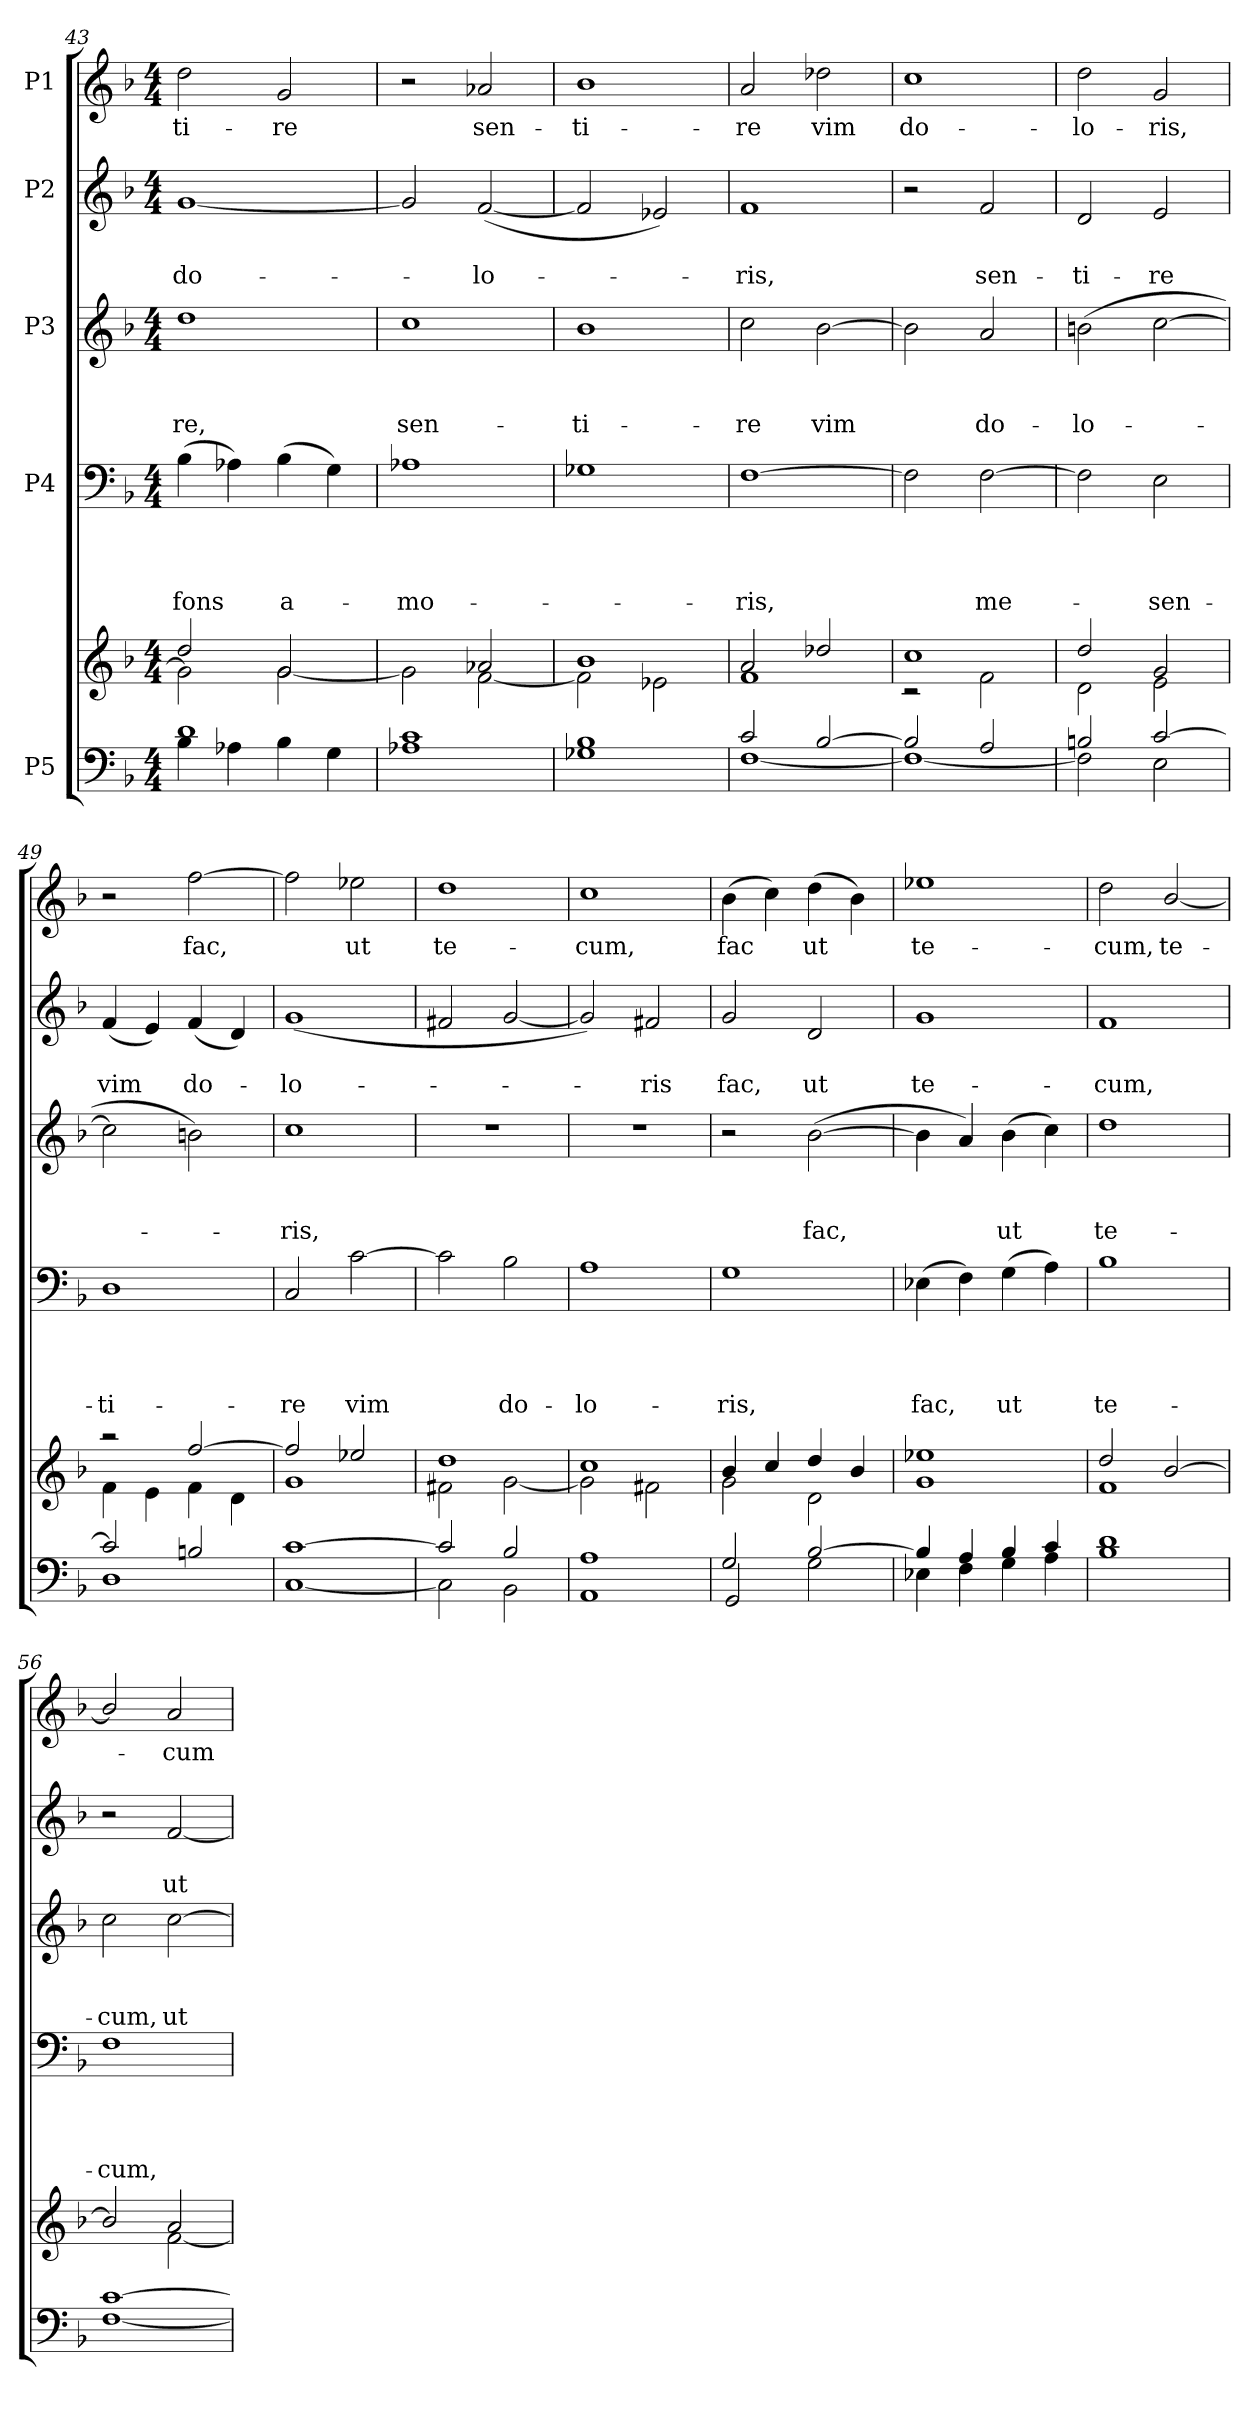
**kern	**kern	**kern	**text	**text	**text	**text	**kern	**text	**text	**text	**kern	**text	**text	**kern	**text
*part5	*part5	*part4	*part4	*part4	*part4	*part4	*part3	*part3	*part3	*part3	*part2	*part2	*part2	*part1	*part1
*staff6	*staff5	*staff4	*staff4	*staff4	*staff4	*staff4	*staff3	*staff3	*staff3	*staff3	*staff2	*staff2	*staff2	*staff1	*staff1
*I"P5	*	*I"P4	*	*	*	*	*I"P3	*	*	*	*I"P2	*	*	*I"P1	*
*clefF4	*clefG2	*clefF4	*	*	*	*	*clefG2	*	*	*	*clefG2	*	*	*clefG2	*
*	*	*	*	*	*	*	*ITrd7c12	*	*	*	*	*	*	*	*
*k[b-]	*k[b-]	*k[b-]	*	*	*	*	*k[b-]	*	*	*	*k[b-]	*	*	*k[b-]	*
*F:	*F:	*F:	*	*	*	*	*F:	*	*	*	*F:	*	*	*F:	*
*M4/4	*M4/4	*M4/4	*	*	*	*	*M4/4	*	*	*	*M4/4	*	*	*M4/4	*
=43	=43	=43	=43	=43	=43	=43	=43	=43	=43	=43	=43	=43	=43	=43	=43
*^	*^	*	*	*	*	*	*	*	*	*	*	*	*	*	*
!	!	!	!	!	!	!	!	!LO:LY:b	!	!	!	!LO:LY:b	!	!	!LO:LY:b	!	!LO:LY:b
1d	4B-\	2dd/	2g\]	(>4B-\	.	.	.	fons	1d	.	.	-re,	[<1g	.	do-	2dd\	-ti-
.	4A-X\	.	.	4A-X\)	.	.	.	.	.	.	.	.	.	.	.	.	.
!	!	!	!	!	!	!	!	!LO:LY:b	!	!	!	!	!	!	!	!	!LO:LY:b
.	4B-\	2g/	[<2g\	(>4B-\	.	.	.	a-	.	.	.	.	.	.	.	2g/	-re
.	4G\	.	.	4G\)	.	.	.	.	.	.	.	.	.	.	.	.	.
=44	=44	=44	=44	=44	=44	=44	=44	=44	=44	=44	=44	=44	=44	=44	=44	=44	=44
!	!	!	!	!	!	!	!	!LO:LY:b	!	!	!	!LO:LY:b	!	!	!	!	!
1c	1A-X	2ryy	2g\]	1A-X	.	.	.	-mo-	1c	.	.	sen-	2g/]	.	.	2r	.
!	!	!	!	!	!	!	!	!	!	!	!	!	!	!	!LO:LY:b	!	!LO:LY:b
.	.	2a-X/	[<2f\	.	.	.	.	.	.	.	.	.	(<[<2f/	.	-lo-	2a-X/	sen-
=45	=45	=45	=45	=45	=45	=45	=45	=45	=45	=45	=45	=45	=45	=45	=45	=45	=45
!	!	!	!	!	!	!	!	!	!	!	!	!LO:LY:b	!	!	!	!	!LO:LY:b
1B-	1G-X	1b-	2f\]	1G-X	.	.	.	.	1B-	.	.	-ti-	2f/]	.	.	1b-	-ti-
.	.	.	2e-X\	.	.	.	.	.	.	.	.	.	2e-X/)	.	.	.	.
!!LO:PB:g=z
=46	=46	=46	=46	=46	=46	=46	=46	=46	=46	=46	=46	=46	=46	=46	=46	=46	=46
!	!	!	!	!	!	!	!	!LO:LY:b	!	!	!	!LO:LY:b	!	!	!LO:LY:b	!	!LO:LY:b
2c/	[<1F	2a/	1f	[>1F	.	.	.	-ris,	2c\	.	.	-re	1f	.	-ris,	2a/	-re
!	!	!	!	!	!	!	!	!	!	!	!	!LO:LY:b	!	!	!	!	!LO:LY:b
[>2B-/	.	2dd-X/	.	.	.	.	.	.	[>2B-\	.	.	vim	.	.	.	2dd-X\	vim
=47	=47	=47	=47	=47	=47	=47	=47	=47	=47	=47	=47	=47	=47	=47	=47	=47	=47
!	!	!	!	!	!	!	!	!	!	!	!	!	!	!	!	!	!LO:LY:b
2B-/]	1F_	1cc	2rc	2F\]	.	.	.	.	2B-\]	.	.	.	2r	.	.	1cc	do-
!	!	!	!	!	!	!	!	!LO:LY:b	!	!	!	!LO:LY:b	!	!	!LO:LY:b	!	!
2A/	.	.	2f\	[>2F\	.	.	.	me-	2A/	.	.	do-	2f/	.	sen-	.	.
=48	=48	=48	=48	=48	=48	=48	=48	=48	=48	=48	=48	=48	=48	=48	=48	=48	=48
!	!	!	!	!	!	!	!	!	!	!	!	!LO:LY:b	!	!	!LO:LY:b	!	!LO:LY:b
2Bn/	2F\]	2dd/	2d\	2F\]	.	.	.	.	(>2Bn\	.	.	-lo-	2d/	.	-ti-	2dd\	-lo-
!	!	!	!	!	!	!	!	!LO:LY:b	!	!	!	!	!	!	!LO:LY:b	!	!LO:LY:b
[>2c/	2E\	2g/	2e\	2E\	.	.	.	-sen-	[>2c\	.	.	.	2e/	.	-re	2g/	-ris,
=49	=49	=49	=49	=49	=49	=49	=49	=49	=49	=49	=49	=49	=49	=49	=49	=49	=49
!	!	!	!	!	!	!	!	!LO:LY:b	!	!	!	!	!	!	!LO:LY:b	!	!
2c/]	1D	2raa	4f\	1D	.	.	.	-ti-	2c\]	.	.	.	(<4f/	.	vim	2r	.
.	.	.	4e\	.	.	.	.	.	.	.	.	.	4e/)	.	.	.	.
!	!	!	!	!	!	!	!	!	!	!	!	!	!	!	!LO:LY:b	!	!LO:LY:b
2Bn/	.	[>2ff/	4f\	.	.	.	.	.	2Bn\)	.	.	.	(<4f/	.	do-	[>2ff\	fac,
.	.	.	4d\	.	.	.	.	.	.	.	.	.	4d/)	.	.	.	.
=50	=50	=50	=50	=50	=50	=50	=50	=50	=50	=50	=50	=50	=50	=50	=50	=50	=50
!	!	!	!	!	!	!	!	!LO:LY:b	!	!	!	!LO:LY:b	!	!	!LO:LY:b	!	!
[>1c	[<1C	2ff/]	1g	2C/	.	.	.	-re	1c	.	.	-ris,	(<1g	.	-lo-	2ff\]	.
!	!	!	!	!	!	!	!	!LO:LY:b	!	!	!	!	!	!	!	!	!LO:LY:b
.	.	2ee-X/	.	[>2c\	.	.	.	vim	.	.	.	.	.	.	.	2ee-X\	ut
=51	=51	=51	=51	=51	=51	=51	=51	=51	=51	=51	=51	=51	=51	=51	=51	=51	=51
!	!	!	!	!	!	!	!	!	!	!	!	!	!	!	!	!	!LO:LY:b
2c/]	2C\]	1dd	2f#X\	2c\]	.	.	.	.	1r	.	.	.	2f#X/	.	.	1dd	te-
!	!	!	!	!	!	!	!	!LO:LY:b	!	!	!	!	!	!	!	!	!
2B-/	2BB-\	.	[<2g\	2B-\	.	.	.	do-	.	.	.	.	[<2g/	.	.	.	.
=52	=52	=52	=52	=52	=52	=52	=52	=52	=52	=52	=52	=52	=52	=52	=52	=52	=52
!	!	!	!	!	!	!	!	!LO:LY:b	!	!	!	!	!	!	!	!	!LO:LY:b
1A	1AA	1cc	2g\]	1A	.	.	.	-lo-	1r	.	.	.	2g/])	.	.	1cc	-cum,
!	!	!	!	!	!	!	!	!	!	!	!	!	!	!	!LO:LY:b	!	!
.	.	.	2f#X\	.	.	.	.	.	.	.	.	.	2f#X/	.	-ris	.	.
=53	=53	=53	=53	=53	=53	=53	=53	=53	=53	=53	=53	=53	=53	=53	=53	=53	=53
!	!	!	!	!	!	!	!	!LO:LY:b	!	!	!	!	!	!	!LO:LY:b	!	!LO:LY:b
2G/	2GG/	4b-/	2g\	1G	.	.	.	-ris,	2r	.	.	.	2g/	.	fac,	(>4b-\	fac
.	.	4cc/	.	.	.	.	.	.	.	.	.	.	.	.	.	4cc\)	.
!	!	!	!	!	!	!	!	!	!	!	!	!LO:LY:b	!	!	!LO:LY:b	!	!LO:LY:b
[>2B-/	2G\	4dd/	2d\	.	.	.	.	.	(>[>2B-\	.	.	fac,	2d/	.	ut	(>4dd\	ut
.	.	4b-/	.	.	.	.	.	.	.	.	.	.	.	.	.	4b-\)	.
=54	=54	=54	=54	=54	=54	=54	=54	=54	=54	=54	=54	=54	=54	=54	=54	=54	=54
!	!	!	!	!	!	!	!	!LO:LY:b	!	!	!	!	!	!	!LO:LY:b	!	!LO:LY:b
4B-/]	4E-X\	1ee-X	1g	(>4E-X\	.	.	.	fac,	4B-\]	.	.	.	1g	.	te-	1ee-X	te-
4A/	4F\	.	.	4F\)	.	.	.	.	4A/)	.	.	.	.	.	.	.	.
!	!	!	!	!	!	!	!	!LO:LY:b	!	!	!	!LO:LY:b	!	!	!	!	!
4B-/	4G\	.	.	(>4G\	.	.	.	ut	(>4B-\	.	.	ut	.	.	.	.	.
4c/	4A\	.	.	4A\)	.	.	.	.	4c\)	.	.	.	.	.	.	.	.
=55	=55	=55	=55	=55	=55	=55	=55	=55	=55	=55	=55	=55	=55	=55	=55	=55	=55
!	!	!	!	!	!	!	!	!LO:LY:b	!	!	!	!LO:LY:b	!	!	!LO:LY:b	!	!LO:LY:b
1d	1B-	2dd/	1f	1B-	.	.	.	te-	1d	.	.	te-	1f	.	-cum,	2dd\	-cum,
!	!	!	!	!	!	!	!	!	!	!	!	!	!	!	!	!	!LO:LY:b
.	.	[>2b-/	.	.	.	.	.	.	.	.	.	.	.	.	.	[<2b-/	te-
!!LO:LB:g=z
=56	=56	=56	=56	=56	=56	=56	=56	=56	=56	=56	=56	=56	=56	=56	=56	=56	=56
!	!	!	!	!	!	!	!	!LO:LY:b	!	!	!	!LO:LY:b	!	!	!	!	!
[>1c	[<1F	2b-/]	2ryy	1F	.	.	.	-cum,	2c\	.	.	-cum,	2r	.	.	2b-/]	.
!	!	!	!	!	!	!	!	!	!	!	!	!LO:LY:b	!	!	!LO:LY:b	!	!LO:LY:b
.	.	2a/	[<2f\	.	.	.	.	.	[>2c\	.	.	ut	[<2f/	.	ut	2a/	-cum
*v	*v	*	*	*	*	*	*	*	*	*	*	*	*	*	*	*	*
*	*v	*v	*	*	*	*	*	*	*	*	*	*	*	*	*	*
=	=	=	=	=	=	=	=	=	=	=	=	=	=	=	=
*-	*-	*-	*-	*-	*-	*-	*-	*-	*-	*-	*-	*-	*-	*-	*-
